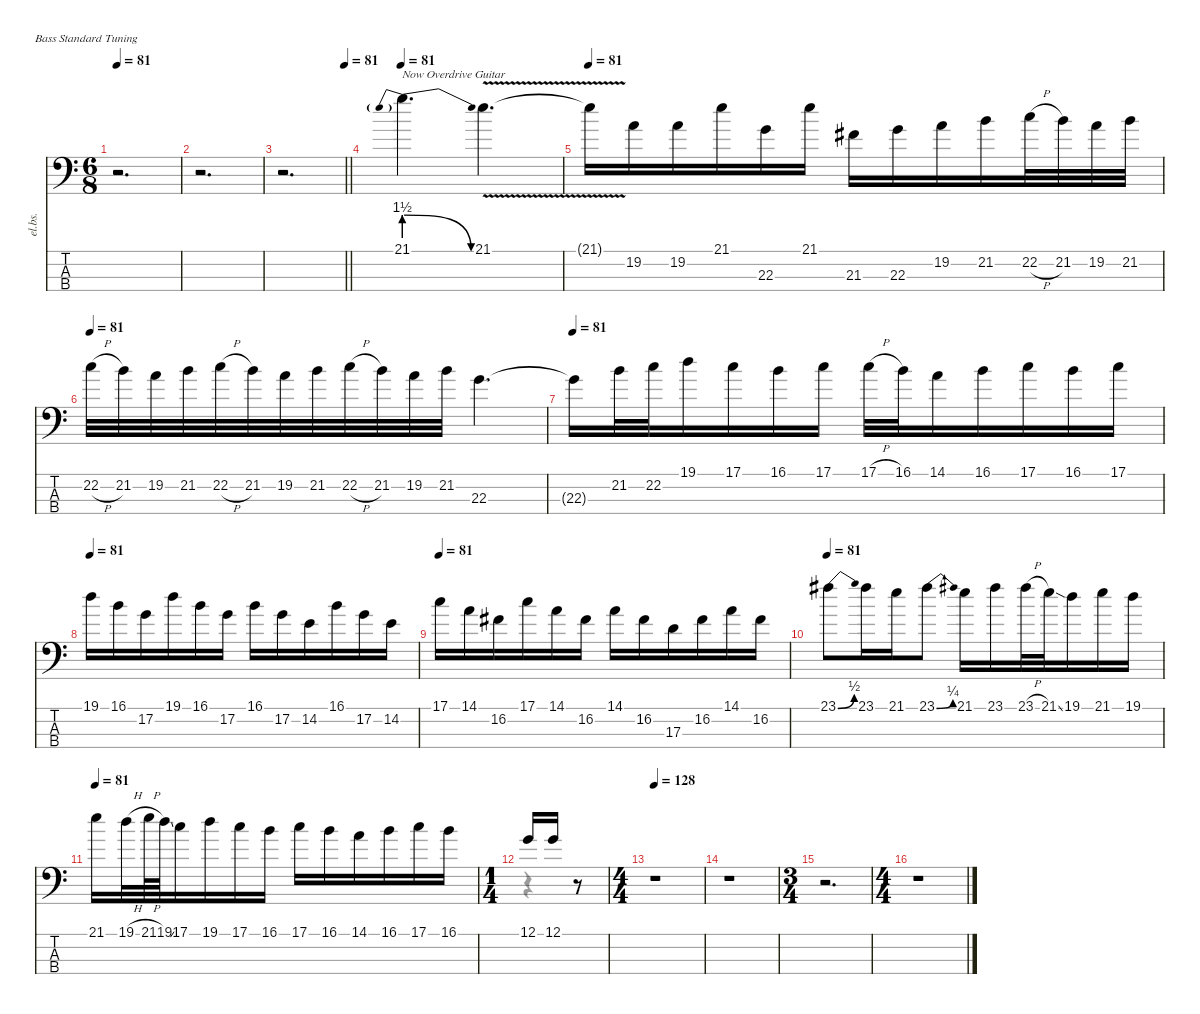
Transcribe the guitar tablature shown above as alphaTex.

\defaultSystemsLayout 4
\hideDynamics
\bracketExtendMode nobrackets
\otherSystemsTrackNameOrientation horizontal
\track ("Lead Cliff I" "el.bs.") {instrument electricbassfinger}
\staff {score tabs}
\tuning (G2 D2 A1 E1)
\voice
\ts (6 8)
\tempo 81
\clef f4
\ks c
r.2{d dy f beam Down} |
r.2{d beam Down} |
\tempo (81 1)
\barLineRight lightlight
r.2{d beam Down} |
\tempo 81
21.1{be (prebendrelease 0 6 60 0)}.4{d txt "Now Overdrive Guitar" instrument overdrivenguitar beam Down} 21.1{v}.4{d beam Down} |
\tempo 81
21.1{v t}.16{beam Down} 19.2.16{beam Down} 19.2.16{beam Down} 21.1.16{beam Down} 22.3.16{beam Down} 21.1.16{beam Down} 21.3{acc #}.16{beam Down} 22.3.16{beam Down} 19.2.16{beam Down} 21.2.16{beam Down} 22.2{h}.32{beam Down} 21.2.32{beam Down} 19.2.32{beam Down} 21.2.32{beam Down} |
\tempo 81
22.2{h}.32{beam Down} 21.2.32{beam Down} 19.2.32{beam Down} 21.2.32{beam Down} 22.2{h}.32{beam Down} 21.2.32{beam Down} 19.2.32{beam Down} 21.2.32{beam Down} 22.2{h}.32{beam Down} 21.2.32{beam Down} 19.2.32{beam Down} 21.2.32{beam Down} 22.3.4{d beam Down} |
\tempo 81
22.3{t}.16{beam Down} 21.2.32{beam Down} 22.2.32{beam Down} 19.1.16{beam Down} 17.1.16{beam Down} 16.1.16{beam Down} 17.1.16{beam Down} 17.1{h}.32{beam Down} 16.1.32{beam Down} 14.1.16{beam Down} 16.1.16{beam Down} 17.1.16{beam Down} 16.1.16{beam Down} 17.1.16{beam Down} |
\tempo 81
19.1.16{instrument overdrivenguitar beam Down} 16.1.16{beam Down} 17.2.16{beam Down} 19.1.16{beam Down} 16.1.16{beam Down} 17.2.16{beam Down} 16.1.16{beam Down} 17.2.16{beam Down} 14.2.16{beam Down} 16.1.16{beam Down} 17.2.16{beam Down} 14.2.16{beam Down} |
\tempo 81
17.1.16{instrument overdrivenguitar beam Down} 14.1.16{beam Down} 16.2{acc #}.16{beam Down} 17.1.16{beam Down} 14.1.16{beam Down} 16.2{acc #}.16{beam Down} 14.1.16{beam Down} 16.2{acc #}.16{beam Down} 17.3.16{beam Down} 16.2{acc #}.16{beam Down} 14.1.16{beam Down} 16.2{acc #}.16{beam Down} |
\tempo 81
23.1{be (bend 0 0 30 2) acc #}.8{instrument overdrivenguitar beam Down} 23.1{acc #}.16{beam Down} 21.1.16{beam Down} 23.1{be (bend 0 0 30 1) acc #}.8{beam Down} 21.1.16{beam Down} 23.1{acc #}.16{beam Down} 23.1{h acc #}.32{beam Down} 21.1{ss}.32{beam Down} 19.1.16{beam Down} 21.1.16{beam Down} 19.1.16{beam Down} |
\tempo 81
21.1.16{instrument overdrivenguitar beam Down} 19.1{h}.32{beam Down} 21.1{h}.64{beam Down} 19.1{ss}.64{beam Down} 17.1.16{beam Down} 19.1.16{beam Down} 17.1.16{beam Down} 16.1.16{beam Down} 17.1.16{beam Down} 16.1.16{beam Down} 14.1.16{beam Down} 16.1.16{beam Down} 17.1.16{beam Down} 16.1.16{beam Down} |
\ts (1 4)
\beaming (8 2)
12.1.16{instrument overdrivenguitar beam Up} 12.1.16{beam Up} r.8{beam Up} |
\ts (4 4)
\beaming (8 2 2 2 2)
\tempo 128
r.1{beam Down} |
r.1{beam Down} |
\ts (3 4)
\beaming (8 2 2 2)
r.2{d beam Down} |
\ts (4 4)
\beaming (8 2 2 2 2)
r.1{beam Down}
\voice
\clef f4
\ottava regular
\simile none
\ks c
|
|
\barLineRight lightlight
|
|
|
|
|
|
|
|
|
r.4{dy mf beam Down} |
|
|
|
